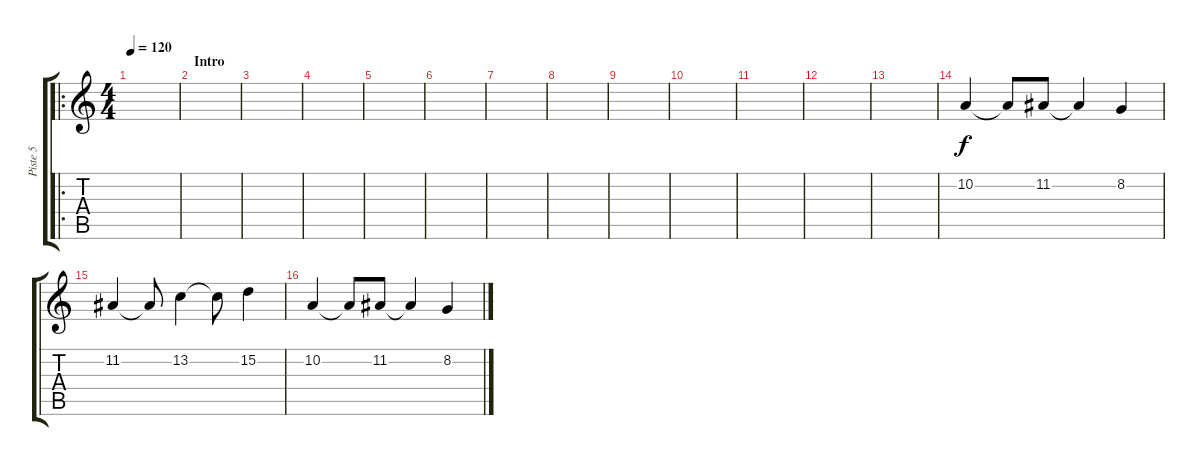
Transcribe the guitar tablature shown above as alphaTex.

\track ("Piste 5" "Piste 5") {instrument violin}
\staff {score tabs}
\tuning (E4 B3 G3 D3 A2 E2) {hide}
\ro
\ts (4 4)
\tempo 120
\clef g2
\ks c
|
\section ("" "Intro")
|
|
|
|
|
|
|
|
|
|
|
|
10.2.4 10.2{t}.8 11.2.8 11.2{t}.4 8.2.4 |
11.2.4 11.2{t}.8 13.2.4 13.2{t}.8 15.2.4 |
10.2.4 10.2{t}.8 11.2.8 11.2{t}.4 8.2.4
